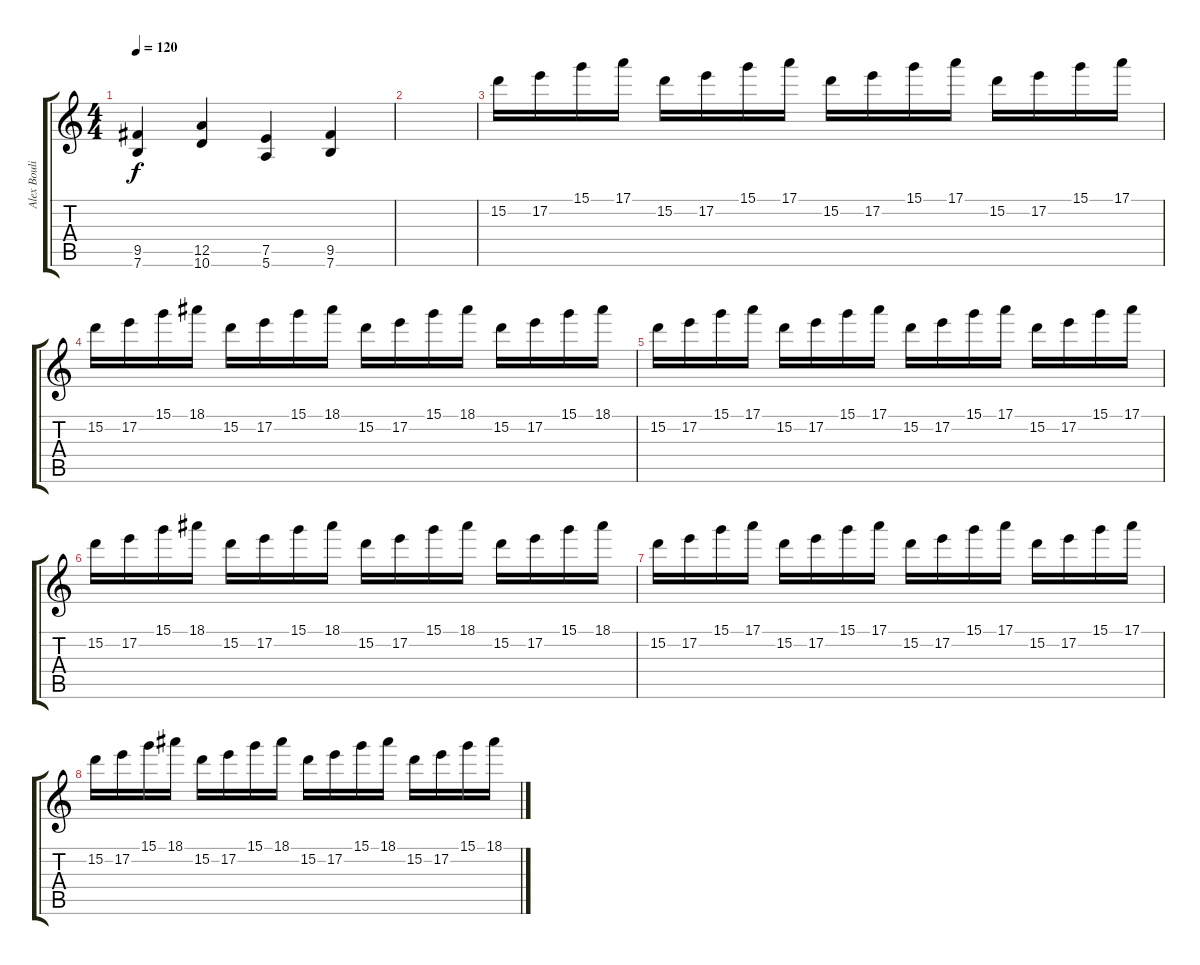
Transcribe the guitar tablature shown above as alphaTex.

\track ("Alex Boulianne" "Alex Bouli") {instrument overdrivenguitar}
\staff {score tabs}
\tuning (E4 B3 G3 D3 A2 E2) {hide}
\ts (4 4)
\tempo 120
\clef g2
\ks c
(9.5 7.6).4{dy f} (12.5 10.6).4 (7.5 5.6).4 (9.5 7.6).4 |
|
15.2.16 17.2.16 15.1.16 17.1.16 15.2.16 17.2.16 15.1.16 17.1.16 15.2.16 17.2.16 15.1.16 17.1.16 15.2.16 17.2.16 15.1.16 17.1.16 |
15.2.16 17.2.16 15.1.16 18.1.16 15.2.16 17.2.16 15.1.16 18.1.16 15.2.16 17.2.16 15.1.16 18.1.16 15.2.16 17.2.16 15.1.16 18.1.16 |
15.2.16 17.2.16 15.1.16 17.1.16 15.2.16 17.2.16 15.1.16 17.1.16 15.2.16 17.2.16 15.1.16 17.1.16 15.2.16 17.2.16 15.1.16 17.1.16 |
15.2.16 17.2.16 15.1.16 18.1.16 15.2.16 17.2.16 15.1.16 18.1.16 15.2.16 17.2.16 15.1.16 18.1.16 15.2.16 17.2.16 15.1.16 18.1.16 |
15.2.16 17.2.16 15.1.16 17.1.16 15.2.16 17.2.16 15.1.16 17.1.16 15.2.16 17.2.16 15.1.16 17.1.16 15.2.16 17.2.16 15.1.16 17.1.16 |
15.2.16 17.2.16 15.1.16 18.1.16 15.2.16 17.2.16 15.1.16 18.1.16 15.2.16 17.2.16 15.1.16 18.1.16 15.2.16 17.2.16 15.1.16 18.1.16
